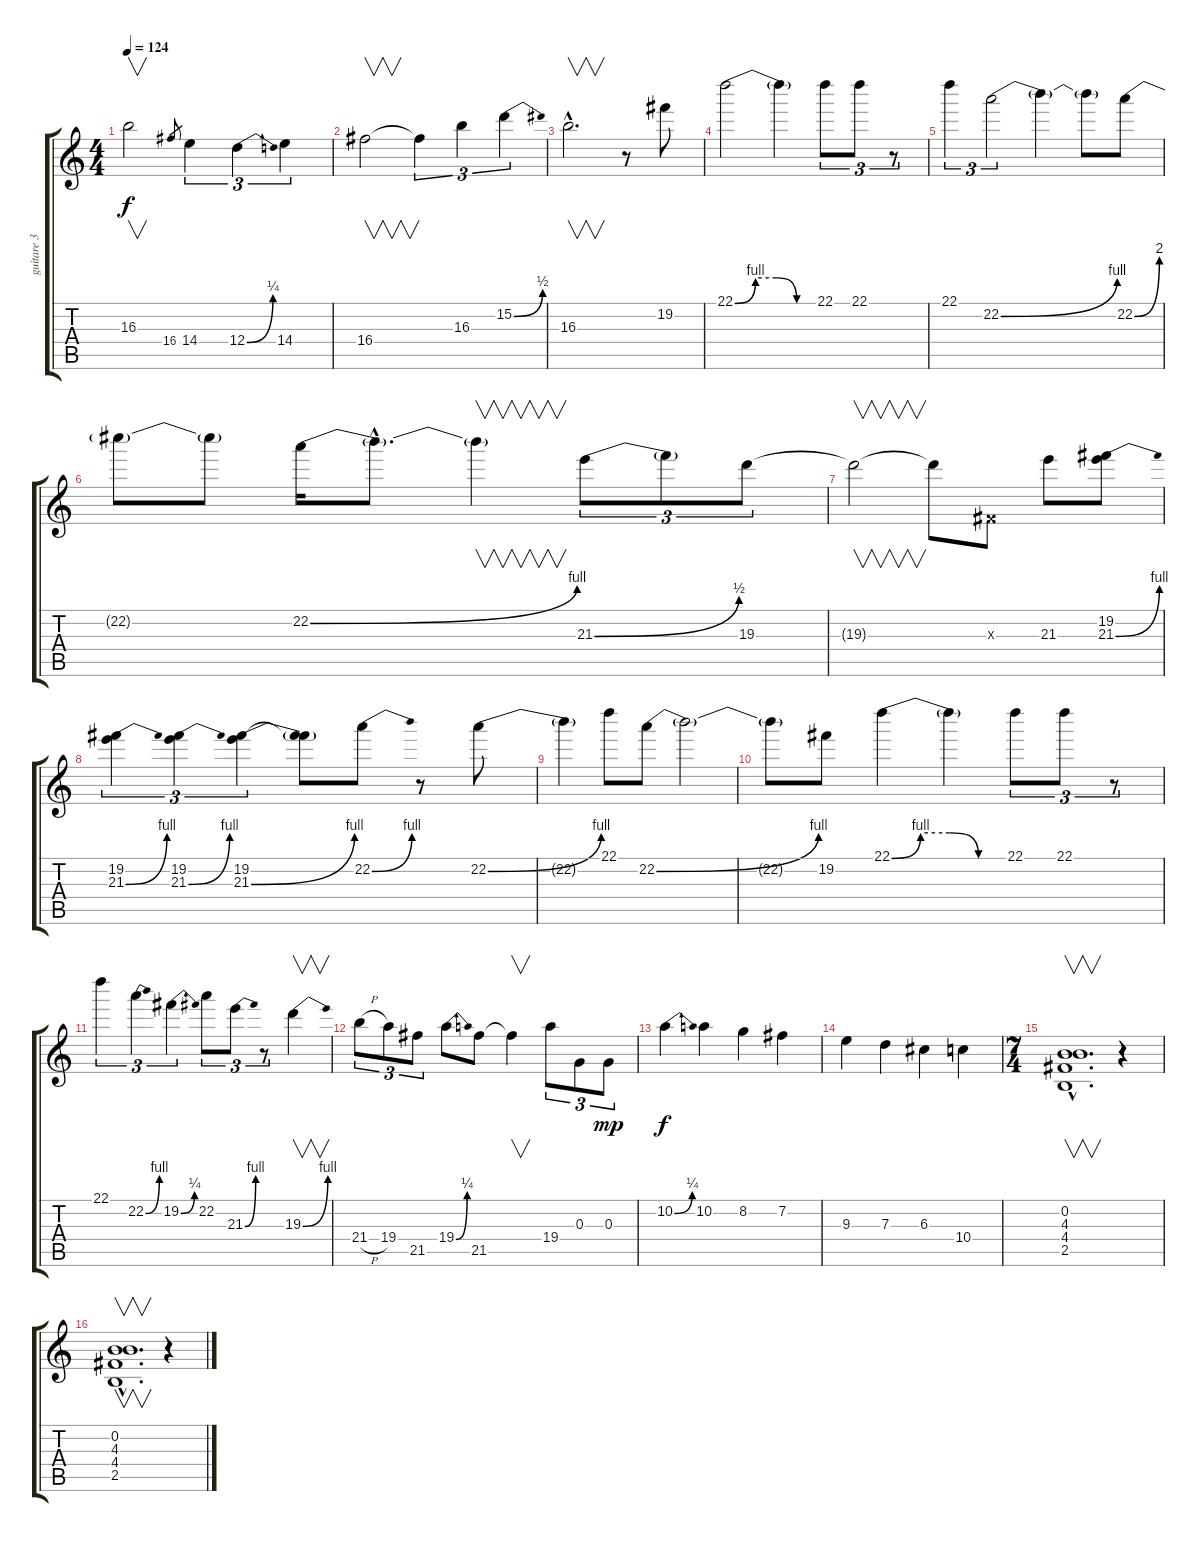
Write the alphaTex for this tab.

\track ("guitare 3" "guitare 3") {instrument acousticguitarnylon}
\staff {score tabs}
\tuning (E4 B3 G3 D3 A2 E2) {hide}
\ts (4 4)
\tempo 124
\clef g2
\ks c
16.3.2{v dy f} 16.4.8{gr} 14.4.4{tu (3 2)} 12.4{be (bend 0 0 60 1)}.4{tu (3 2)} 14.4.4{tu (3 2)} |
16.4.2{v} 16.4{t}.4{tu (3 2)} 16.3.4{tu (3 2)} 15.2{be (bend 0 0 60 2)}.4{tu (3 2)} |
16.3{hac}.2{v d} r.8 19.2.8 |
22.1{be (custom 0 0 15 4 30 4 45 0 60 0)}.2 22.1{t}.4 22.1.8{tu (3 2)} 22.1.8{tu (3 2)} r.8{tu (3 2)} |
22.1.4{tu (3 2)} 22.2{be (bend 0 0 60 4)}.2{tu (3 2)} 22.2{t}.4 22.2{t}.8 22.2{be (bend 0 0 60 8)}.8 |
22.2{t}.8 22.2{t}.8 22.2{be (bend 0 0 60 4)}.16 22.2{hac t}.8{d} 22.2{t}.4{v} 21.3{be (bend 0 0 60 2)}.8{tu (3 2)} 21.3{t}.8{tu (3 2)} 19.3.8{tu (3 2)} |
19.3{t}.2{v} 19.3{t}.8 -1.3{x}.8 21.3.8 (19.2 21.3{be (bend 0 0 60 4)}).8 |
(19.2 21.3{be (bend 0 0 60 4)}).4{tu (3 2)} (19.2 21.3{be (bend 0 0 60 4)}).4{tu (3 2)} (19.2 21.3{be (bend 0 0 60 4)}).4{tu (3 2)} (19.2{t} 21.3{t}).8 22.2{be (bend 0 0 60 4)}.8 r.8 22.2{be (bend 0 0 60 4)}.8 |
22.2{t}.4 22.1.8 22.2{be (bend 0 0 60 4)}.8 22.2{t}.2 |
22.2{t}.8 19.2.8 22.1{be (custom 0 0 15 4 30 4 45 0 60 0)}.4 22.1{t}.4 22.1.8{tu (3 2)} 22.1.8{tu (3 2)} r.8{tu (3 2)} |
22.1.4{tu (3 2)} 22.2{be (bend 0 0 60 4)}.4{tu (3 2)} 19.2{be (bend 0 0 60 1)}.4{tu (3 2)} 22.2.8{tu (3 2)} 21.3{be (bend 0 0 60 4)}.8{tu (3 2)} r.8{tu (3 2)} 19.3{be (bend 0 0 60 4)}.4{v} |
21.4{h}.8{tu (3 2)} 19.4.8{tu (3 2)} 21.5.8{tu (3 2)} 19.4{be (bend 0 0 60 1)}.8 21.5.8 21.5{t}.4{v} 19.4.8{tu (3 2)} 0.3.8{tu (3 2)} 0.3.8{tu (3 2) dy mp} |
10.2{be (bend 0 0 60 1)}.4{dy f} 10.2.4 8.2.4 7.2.4 |
9.3.4 7.3.4 6.3.4 10.4.4 |
\ts (7 4)
(0.2{hac} 4.3{hac} 4.4{hac} 2.5{hac}).1{v d volume 11} r.4 |
(0.2{hac} 4.3{hac} 4.4{hac} 2.5{hac}).1{v d} r.4
